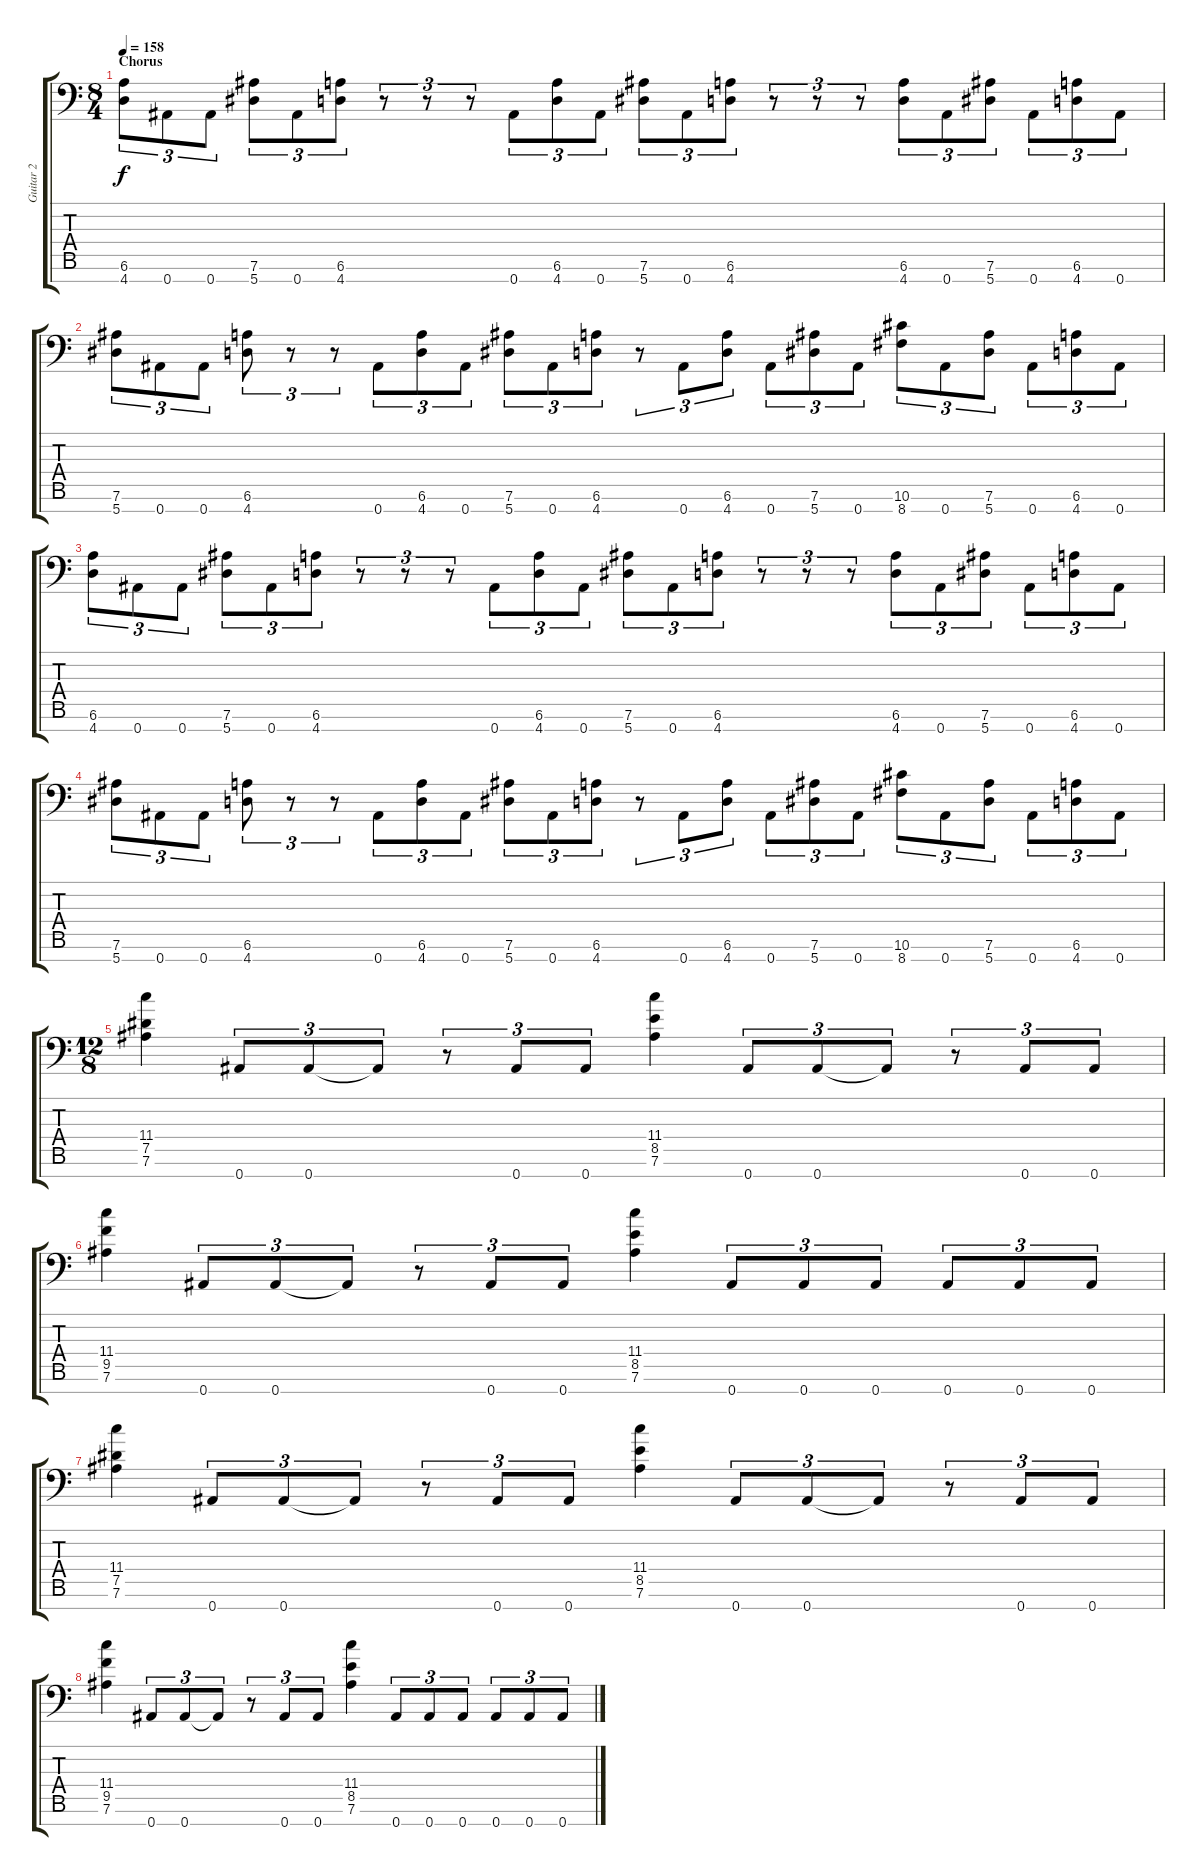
\track ("Guitar 2" "Guitar 2") {instrument distortionguitar}
\staff {score tabs}
\tuning (Eb4 Bb3 Gb3 Db3 Ab2 Eb2 Bb1) {hide}
\ts (8 4)
\section ("" "Chorus")
\tempo 158
\clef f4
\ks c
(6.6 4.7).8{tu (3 2) dy f} 0.7.8{tu (3 2)} 0.7.8{tu (3 2)} (7.6 5.7).8{tu (3 2)} 0.7.8{tu (3 2)} (6.6 4.7).8{tu (3 2)} r.8{tu (3 2)} r.8{tu (3 2)} r.8{tu (3 2)} 0.7.8{tu (3 2)} (6.6 4.7).8{tu (3 2)} 0.7.8{tu (3 2)} (7.6 5.7).8{tu (3 2)} 0.7.8{tu (3 2)} (6.6 4.7).8{tu (3 2)} r.8{tu (3 2)} r.8{tu (3 2)} r.8{tu (3 2)} (6.6 4.7).8{tu (3 2)} 0.7.8{tu (3 2)} (7.6 5.7).8{tu (3 2)} 0.7.8{tu (3 2)} (6.6 4.7).8{tu (3 2)} 0.7.8{tu (3 2)} |
(7.6 5.7).8{tu (3 2)} 0.7.8{tu (3 2)} 0.7.8{tu (3 2)} (6.6 4.7).8{tu (3 2)} r.8{tu (3 2)} r.8{tu (3 2)} 0.7.8{tu (3 2)} (6.6 4.7).8{tu (3 2)} 0.7.8{tu (3 2)} (7.6 5.7).8{tu (3 2)} 0.7.8{tu (3 2)} (6.6 4.7).8{tu (3 2)} r.8{tu (3 2)} 0.7.8{tu (3 2)} (6.6 4.7).8{tu (3 2)} 0.7.8{tu (3 2)} (7.6 5.7).8{tu (3 2)} 0.7.8{tu (3 2)} (10.6 8.7).8{tu (3 2)} 0.7.8{tu (3 2)} (7.6 5.7).8{tu (3 2)} 0.7.8{tu (3 2)} (6.6 4.7).8{tu (3 2)} 0.7.8{tu (3 2)} |
(6.6 4.7).8{tu (3 2)} 0.7.8{tu (3 2)} 0.7.8{tu (3 2)} (7.6 5.7).8{tu (3 2)} 0.7.8{tu (3 2)} (6.6 4.7).8{tu (3 2)} r.8{tu (3 2)} r.8{tu (3 2)} r.8{tu (3 2)} 0.7.8{tu (3 2)} (6.6 4.7).8{tu (3 2)} 0.7.8{tu (3 2)} (7.6 5.7).8{tu (3 2)} 0.7.8{tu (3 2)} (6.6 4.7).8{tu (3 2)} r.8{tu (3 2)} r.8{tu (3 2)} r.8{tu (3 2)} (6.6 4.7).8{tu (3 2)} 0.7.8{tu (3 2)} (7.6 5.7).8{tu (3 2)} 0.7.8{tu (3 2)} (6.6 4.7).8{tu (3 2)} 0.7.8{tu (3 2)} |
(7.6 5.7).8{tu (3 2)} 0.7.8{tu (3 2)} 0.7.8{tu (3 2)} (6.6 4.7).8{tu (3 2)} r.8{tu (3 2)} r.8{tu (3 2)} 0.7.8{tu (3 2)} (6.6 4.7).8{tu (3 2)} 0.7.8{tu (3 2)} (7.6 5.7).8{tu (3 2)} 0.7.8{tu (3 2)} (6.6 4.7).8{tu (3 2)} r.8{tu (3 2)} 0.7.8{tu (3 2)} (6.6 4.7).8{tu (3 2)} 0.7.8{tu (3 2)} (7.6 5.7).8{tu (3 2)} 0.7.8{tu (3 2)} (10.6 8.7).8{tu (3 2)} 0.7.8{tu (3 2)} (7.6 5.7).8{tu (3 2)} 0.7.8{tu (3 2)} (6.6 4.7).8{tu (3 2)} 0.7.8{tu (3 2)} |
\ts (12 8)
(11.4 7.5 7.6).4 0.7.8{tu (3 2)} 0.7.8{tu (3 2)} 0.7{t}.8{tu (3 2)} r.8{tu (3 2)} 0.7.8{tu (3 2)} 0.7.8{tu (3 2)} (11.4 8.5 7.6).4 0.7.8{tu (3 2)} 0.7.8{tu (3 2)} 0.7{t}.8{tu (3 2)} r.8{tu (3 2)} 0.7.8{tu (3 2)} 0.7.8{tu (3 2)} |
(11.4 9.5 7.6).4 0.7.8{tu (3 2)} 0.7.8{tu (3 2)} 0.7{t}.8{tu (3 2)} r.8{tu (3 2)} 0.7.8{tu (3 2)} 0.7.8{tu (3 2)} (11.4 8.5 7.6).4 0.7.8{tu (3 2)} 0.7.8{tu (3 2)} 0.7.8{tu (3 2)} 0.7.8{tu (3 2)} 0.7.8{tu (3 2)} 0.7.8{tu (3 2)} |
(11.4 7.5 7.6).4 0.7.8{tu (3 2)} 0.7.8{tu (3 2)} 0.7{t}.8{tu (3 2)} r.8{tu (3 2)} 0.7.8{tu (3 2)} 0.7.8{tu (3 2)} (11.4 8.5 7.6).4 0.7.8{tu (3 2)} 0.7.8{tu (3 2)} 0.7{t}.8{tu (3 2)} r.8{tu (3 2)} 0.7.8{tu (3 2)} 0.7.8{tu (3 2)} |
(11.4 9.5 7.6).4 0.7.8{tu (3 2)} 0.7.8{tu (3 2)} 0.7{t}.8{tu (3 2)} r.8{tu (3 2)} 0.7.8{tu (3 2)} 0.7.8{tu (3 2)} (11.4 8.5 7.6).4 0.7.8{tu (3 2)} 0.7.8{tu (3 2)} 0.7.8{tu (3 2)} 0.7.8{tu (3 2)} 0.7.8{tu (3 2)} 0.7.8{tu (3 2)}
